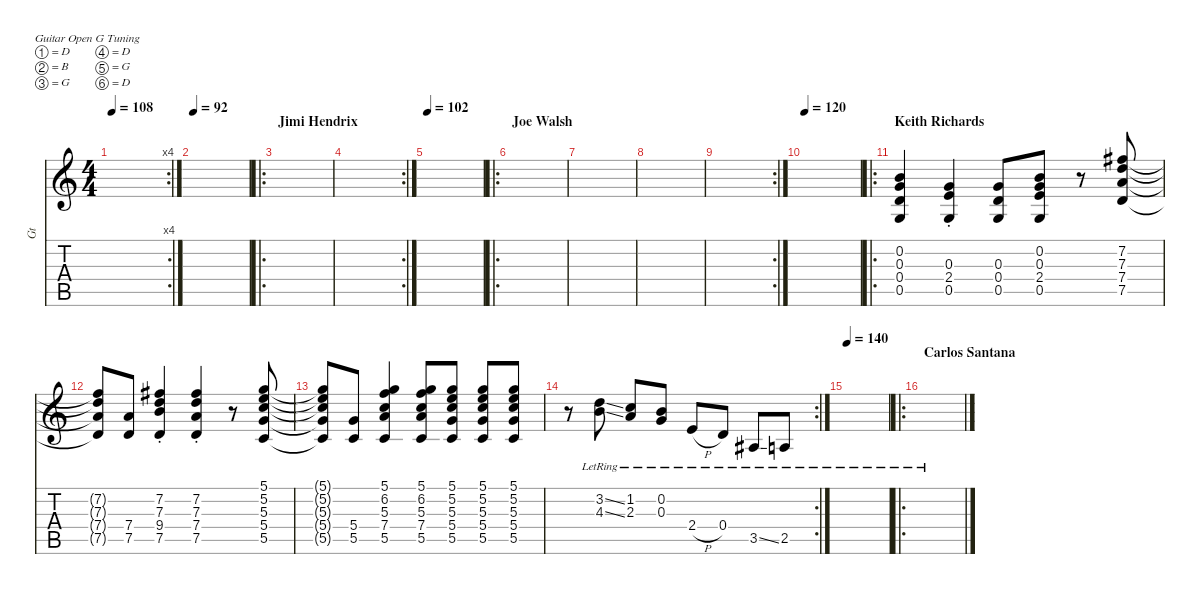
\defaultSystemsLayout 5
\hideDynamics
\bracketExtendMode nobrackets
\otherSystemsTrackNameOrientation horizontal
\track ("Electric Guitar" "Gt") {defaultSystemsLayout 5 instrument distortionguitar}
\staff {score tabs}
\tuning (D4 B3 G3 D3 G2 D2)
\rc 4
\ts (4 4)
\tempo 108
\clef g2
\ks c
|
\tempo 92
|
\ro
\section ("" "Jimi Hendrix")
|
\rc 2
|
\tempo 102
|
\ro
\section ("" "Joe Walsh")
|
|
|
\rc 2
|
\tempo 120
|
\ro
\section ("" "Keith Richards")
(0.4 0.3 0.2 0.5).4{beam Up} (0.5{st} 2.4{st} 0.3{st}).4{beam Up} (0.5 0.4 0.3).8{beam Up} (0.2 0.3 2.4 0.5).8{beam Up} r.8{beam Up} (7.2{acc #} 7.3 7.4 7.5).8{beam Up} |
(7.2{t acc #} 7.3{t} 7.4{t} 7.5{t}).8{beam Up} (7.4 7.5).8{beam Up} (7.5{st} 9.4{st} 7.3{st} 7.2{st acc #}).4{beam Up} (7.5{st} 7.4{st} 7.3{st} 7.2{st acc #}).4{beam Up} r.8{beam Up} (5.1 5.2 5.3 5.4 5.5).8{beam Up} |
(5.1{t} 5.2{t} 5.3{t} 5.4{t} 5.5{t}).8{beam Up} (5.4 5.5).8{beam Up} (5.5 7.4 5.3 6.2 5.1).4{beam Up} (5.1 6.2 5.3 7.4 5.5).8{beam Up} (5.1 5.2 5.3 5.4 5.5).8{beam Up} (5.1 5.2 5.3 5.4 5.5).8{beam Up} (5.1 5.2 5.4 5.3 5.5).8{beam Up} |
\rc 2
r.8{beam Down} (3.2{ss lr} 4.3{ss lr}).8{beam Down} (1.2{lr} 2.3{lr}).8{beam Up} (0.2{lr} 0.3{lr}).8{beam Up} 2.4{h lr}.8{beam Up} 0.4{lr}.8{beam Up} 3.5{ss lr acc #}.8{beam Up} 2.5{lr}.8{beam Up} |
\tempo 140
|
\ro
\section ("" "Carlos Santana")
